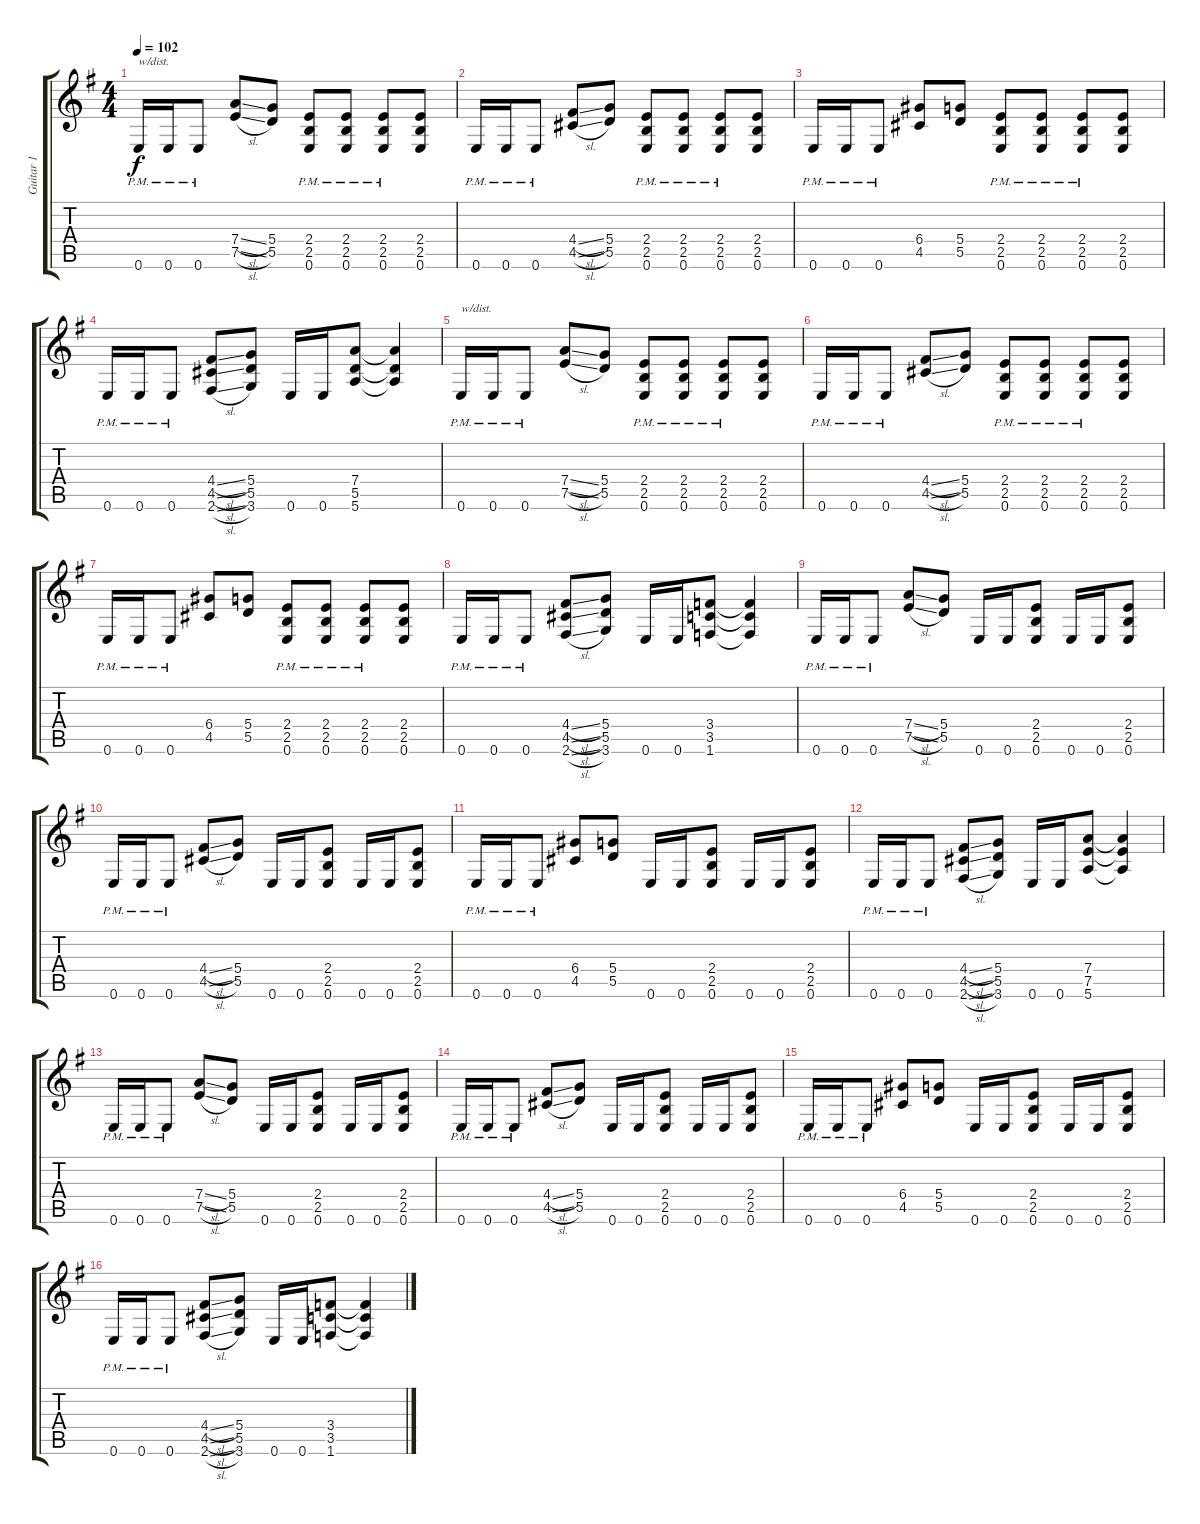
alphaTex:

\track ("Guitar 1" "Guitar 1") {instrument overdrivenguitar}
\staff {score tabs}
\tuning (E4 B3 G3 D3 A2 E2) {hide}
\ts (4 4)
\tempo 102
\clef g2
\ks eminor
0.6{pm}.16{txt "w/dist." dy f volume 13 balance 8 instrument overdrivenguitar} 0.6{pm}.16 0.6{pm}.8 (7.4{sl} 7.5{sl}).8 (5.4 5.5).8 (2.4{pm} 2.5{pm} 0.6{pm}).8 (2.4{pm} 2.5{pm} 0.6{pm}).8 (2.4{pm} 2.5{pm} 0.6{pm}).8 (2.4 2.5 0.6).8 |
0.6{pm}.16 0.6{pm}.16 0.6{pm}.8 (4.4{sl} 4.5{sl}).8 (5.4 5.5).8 (2.4{pm} 2.5{pm} 0.6{pm}).8 (2.4{pm} 2.5{pm} 0.6{pm}).8 (2.4{pm} 2.5{pm} 0.6{pm}).8 (2.4 2.5 0.6).8 |
0.6{pm}.16 0.6{pm}.16 0.6{pm}.8 (6.4 4.5).8 (5.4 5.5).8 (2.4{pm} 2.5{pm} 0.6{pm}).8 (2.4{pm} 2.5{pm} 0.6{pm}).8 (2.4{pm} 2.5{pm} 0.6{pm}).8 (2.4 2.5 0.6).8 |
0.6{pm}.16 0.6{pm}.16 0.6{pm}.8 (4.4{sl} 4.5{sl} 2.6{sl}).8 (5.4 5.5 3.6).8 0.6.16 0.6.16 (7.4 5.5 5.6).8 (7.4{t} 5.5{t} 5.6{t}).4 |
0.6{pm}.16{txt "w/dist." volume 11 balance 8 instrument overdrivenguitar} 0.6{pm}.16 0.6{pm}.8 (7.4{sl} 7.5{sl}).8 (5.4 5.5).8 (2.4{pm} 2.5{pm} 0.6{pm}).8 (2.4{pm} 2.5{pm} 0.6{pm}).8 (2.4{pm} 2.5{pm} 0.6{pm}).8 (2.4 2.5 0.6).8 |
0.6{pm}.16 0.6{pm}.16 0.6{pm}.8 (4.4{sl} 4.5{sl}).8 (5.4 5.5).8 (2.4{pm} 2.5{pm} 0.6{pm}).8 (2.4{pm} 2.5{pm} 0.6{pm}).8 (2.4{pm} 2.5{pm} 0.6{pm}).8 (2.4 2.5 0.6).8 |
0.6{pm}.16 0.6{pm}.16 0.6{pm}.8 (6.4 4.5).8 (5.4 5.5).8 (2.4{pm} 2.5{pm} 0.6{pm}).8 (2.4{pm} 2.5{pm} 0.6{pm}).8 (2.4{pm} 2.5{pm} 0.6{pm}).8 (2.4 2.5 0.6).8 |
0.6{pm}.16 0.6{pm}.16 0.6{pm}.8 (4.4{sl} 4.5{sl} 2.6{sl}).8 (5.4 5.5 3.6).8 0.6.16 0.6.16 (3.4 3.5 1.6).8 (3.4{t} 3.5{t} 1.6{t}).4 |
0.6{pm}.16 0.6{pm}.16 0.6{pm}.8 (7.4{sl} 7.5{sl}).8 (5.4 5.5).8 0.6.16 0.6.16 (2.4 2.5 0.6).8 0.6.16 0.6.16 (2.4 2.5 0.6).8 |
0.6{pm}.16 0.6{pm}.16 0.6{pm}.8 (4.4{sl} 4.5{sl}).8 (5.4 5.5).8 0.6.16 0.6.16 (2.4 2.5 0.6).8 0.6.16 0.6.16 (2.4 2.5 0.6).8 |
0.6{pm}.16 0.6{pm}.16 0.6{pm}.8 (6.4 4.5).8 (5.4 5.5).8 0.6.16 0.6.16 (2.4 2.5 0.6).8 0.6.16 0.6.16 (2.4 2.5 0.6).8 |
0.6{pm}.16 0.6{pm}.16 0.6{pm}.8 (4.4{sl} 4.5{sl} 2.6{sl}).8 (5.4 5.5 3.6).8 0.6.16 0.6.16 (7.4 7.5 5.6).8 (7.4{t} 7.5{t} 5.6{t}).4 |
0.6{pm}.16 0.6{pm}.16 0.6{pm}.8 (7.4{sl} 7.5{sl}).8 (5.4 5.5).8 0.6.16 0.6.16 (2.4 2.5 0.6).8 0.6.16 0.6.16 (2.4 2.5 0.6).8 |
0.6{pm}.16 0.6{pm}.16 0.6{pm}.8 (4.4{sl} 4.5{sl}).8 (5.4 5.5).8 0.6.16 0.6.16 (2.4 2.5 0.6).8 0.6.16 0.6.16 (2.4 2.5 0.6).8 |
0.6{pm}.16 0.6{pm}.16 0.6{pm}.8 (6.4 4.5).8 (5.4 5.5).8 0.6.16 0.6.16 (2.4 2.5 0.6).8 0.6.16 0.6.16 (2.4 2.5 0.6).8 |
0.6{pm}.16 0.6{pm}.16 0.6{pm}.8 (4.4{sl} 4.5{sl} 2.6{sl}).8 (5.4 5.5 3.6).8 0.6.16 0.6.16 (3.4 3.5 1.6).8 (3.4{t} 3.5{t} 1.6{t}).4
